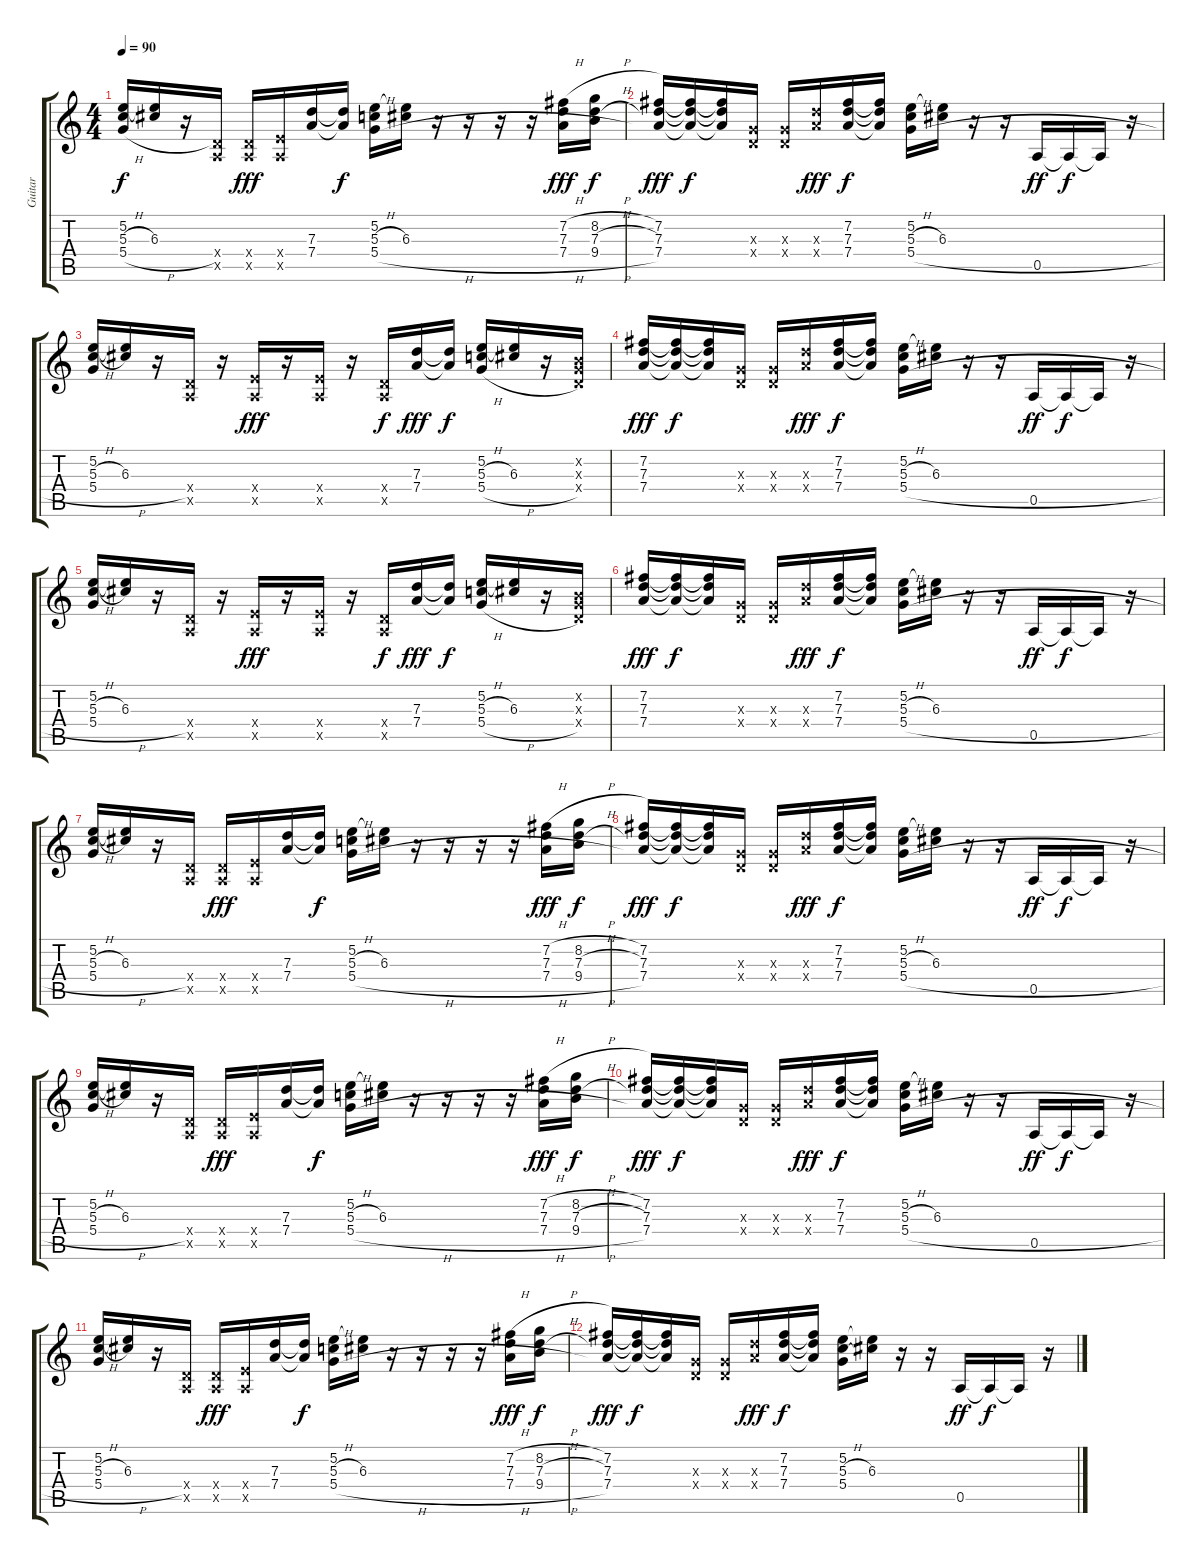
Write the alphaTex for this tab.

\track ("Guitar" "Guitar") {instrument distortionguitar}
\staff {score tabs}
\tuning (E4 B3 G3 D3 A2 E2) {hide}
\ts (4 4)
\tempo 90
\clef g2
\ks c
(5.2 5.3{h} 5.4{h}).16{dy f} (5.2{t} 6.3).16 r.16 (0.4{x} 0.5{x}).16 (0.4{x} 0.5{x}).16{dy fff} (2.4{x} 0.5{x}).16 (7.3 7.4).16 (7.3{t} 7.4{t}).16{dy f} (5.2 5.3{h} 5.4{h}).16 (5.2{t} 6.3).16 r.16 r.16 r.16 r.16 (7.2{h} 7.3 7.4{h}).16{dy fff} (8.2{h} 7.3{h} 9.4{h}).16{dy f} |
(7.2 7.3 7.4).16{dy fff} (7.2{t} 7.3{t} 7.4{t}).16{dy f} (7.2{t} 7.3{t} 7.4{t}).16 (0.3{x} 0.4{x}).16 (0.3{x} 0.4{x}).16 (7.3{x} 7.4{x}).16{dy fff} (7.2 7.3 7.4).16{dy f} (7.2{t} 7.3{t} 7.4{t}).16 (5.2 5.3{h} 5.4{h}).16 (5.2{t} 6.3).16 r.16 r.16 0.5.16{dy ff} 0.5{t}.16{dy f} 0.5{t}.16 r.16 |
(5.2 5.3{h} 5.4{h}).16 (5.2{t} 6.3).16 r.16 (0.4{x} 0.5{x}).16 r.16 (2.4{x} 0.5{x}).16{dy fff} r.16 (2.4{x} 0.5{x}).16 r.16 (0.4{x} 0.5{x}).16{dy f} (7.3 7.4).16{dy fff} (7.3{t} 7.4{t}).16{dy f} (5.2 5.3{h} 5.4{h}).16 (5.2{t} 6.3).16 r.16 (0.2{x} 0.3{x} 0.4{x}).16 |
(7.2 7.3 7.4).16{dy fff} (7.2{t} 7.3{t} 7.4{t}).16{dy f} (7.2{t} 7.3{t} 7.4{t}).16 (0.3{x} 0.4{x}).16 (0.3{x} 0.4{x}).16 (7.3{x} 7.4{x}).16{dy fff} (7.2 7.3 7.4).16{dy f} (7.2{t} 7.3{t} 7.4{t}).16 (5.2 5.3{h} 5.4{h}).16 (5.2{t} 6.3).16 r.16 r.16 0.5.16{dy ff} 0.5{t}.16{dy f} 0.5{t}.16 r.16 |
(5.2 5.3{h} 5.4{h}).16 (5.2{t} 6.3).16 r.16 (0.4{x} 0.5{x}).16 r.16 (2.4{x} 0.5{x}).16{dy fff} r.16 (2.4{x} 0.5{x}).16 r.16 (0.4{x} 0.5{x}).16{dy f} (7.3 7.4).16{dy fff} (7.3{t} 7.4{t}).16{dy f} (5.2 5.3{h} 5.4{h}).16 (5.2{t} 6.3).16 r.16 (0.2{x} 0.3{x} 0.4{x}).16 |
(7.2 7.3 7.4).16{dy fff} (7.2{t} 7.3{t} 7.4{t}).16{dy f} (7.2{t} 7.3{t} 7.4{t}).16 (0.3{x} 0.4{x}).16 (0.3{x} 0.4{x}).16 (7.3{x} 7.4{x}).16{dy fff} (7.2 7.3 7.4).16{dy f} (7.2{t} 7.3{t} 7.4{t}).16 (5.2 5.3{h} 5.4{h}).16 (5.2{t} 6.3).16 r.16 r.16 0.5.16{dy ff} 0.5{t}.16{dy f} 0.5{t}.16 r.16 |
(5.2 5.3{h} 5.4{h}).16 (5.2{t} 6.3).16 r.16 (0.4{x} 0.5{x}).16 (0.4{x} 0.5{x}).16{dy fff} (2.4{x} 0.5{x}).16 (7.3 7.4).16 (7.3{t} 7.4{t}).16{dy f} (5.2 5.3{h} 5.4{h}).16 (5.2{t} 6.3).16 r.16 r.16 r.16 r.16 (7.2{h} 7.3 7.4{h}).16{dy fff} (8.2{h} 7.3{h} 9.4{h}).16{dy f} |
(7.2 7.3 7.4).16{dy fff} (7.2{t} 7.3{t} 7.4{t}).16{dy f} (7.2{t} 7.3{t} 7.4{t}).16 (0.3{x} 0.4{x}).16 (0.3{x} 0.4{x}).16 (7.3{x} 7.4{x}).16{dy fff} (7.2 7.3 7.4).16{dy f} (7.2{t} 7.3{t} 7.4{t}).16 (5.2 5.3{h} 5.4{h}).16 (5.2{t} 6.3).16 r.16 r.16 0.5.16{dy ff} 0.5{t}.16{dy f} 0.5{t}.16 r.16 |
(5.2 5.3{h} 5.4{h}).16{volume 0} (5.2{t} 6.3).16 r.16 (0.4{x} 0.5{x}).16 (0.4{x} 0.5{x}).16{dy fff} (2.4{x} 0.5{x}).16 (7.3 7.4).16 (7.3{t} 7.4{t}).16{dy f} (5.2 5.3{h} 5.4{h}).16 (5.2{t} 6.3).16 r.16 r.16 r.16 r.16 (7.2{h} 7.3 7.4{h}).16{dy fff} (8.2{h} 7.3{h} 9.4{h}).16{dy f} |
(7.2 7.3 7.4).16{dy fff} (7.2{t} 7.3{t} 7.4{t}).16{dy f} (7.2{t} 7.3{t} 7.4{t}).16 (0.3{x} 0.4{x}).16 (0.3{x} 0.4{x}).16 (7.3{x} 7.4{x}).16{dy fff} (7.2 7.3 7.4).16{dy f} (7.2{t} 7.3{t} 7.4{t}).16 (5.2 5.3{h} 5.4{h}).16 (5.2{t} 6.3).16 r.16 r.16 0.5.16{dy ff} 0.5{t}.16{dy f} 0.5{t}.16 r.16 |
(5.2 5.3{h} 5.4{h}).16 (5.2{t} 6.3).16 r.16 (0.4{x} 0.5{x}).16 (0.4{x} 0.5{x}).16{dy fff} (2.4{x} 0.5{x}).16 (7.3 7.4).16 (7.3{t} 7.4{t}).16{dy f} (5.2 5.3{h} 5.4{h}).16 (5.2{t} 6.3).16 r.16 r.16 r.16 r.16 (7.2{h} 7.3 7.4{h}).16{dy fff} (8.2{h} 7.3{h} 9.4{h}).16{dy f} |
(7.2 7.3 7.4).16{dy fff} (7.2{t} 7.3{t} 7.4{t}).16{dy f} (7.2{t} 7.3{t} 7.4{t}).16 (0.3{x} 0.4{x}).16 (0.3{x} 0.4{x}).16 (7.3{x} 7.4{x}).16{dy fff} (7.2 7.3 7.4).16{dy f} (7.2{t} 7.3{t} 7.4{t}).16 (5.2 5.3{h} 5.4).16 (5.2{t} 6.3).16 r.16 r.16 0.5.16{dy ff} 0.5{t}.16{dy f} 0.5{t}.16 r.16
